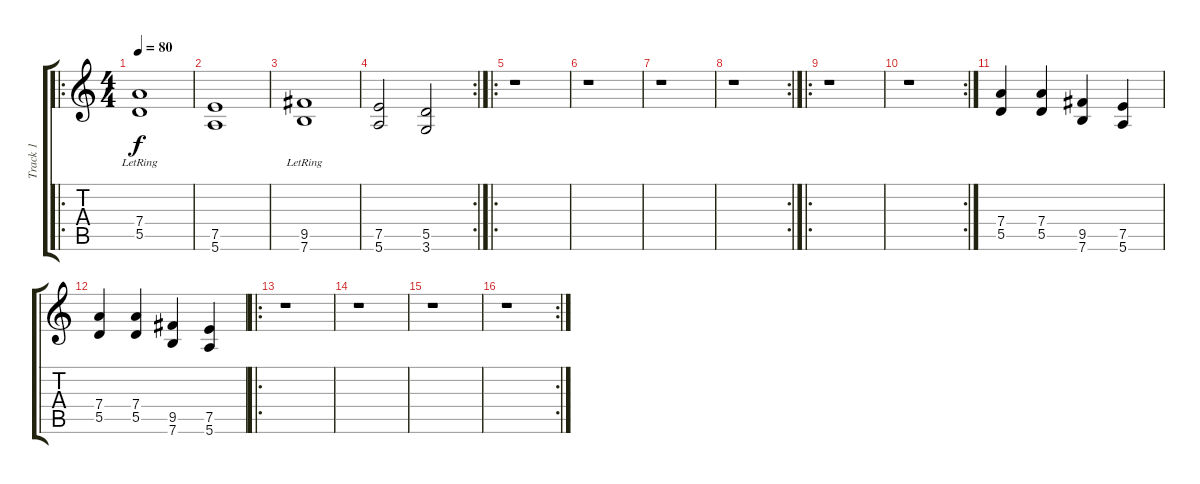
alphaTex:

\track ("Track 1" "Track 1") {instrument overdrivenguitar}
\staff {score tabs}
\tuning (E4 B3 G3 D3 A2 E2) {hide}
\ro
\ts (4 4)
\tempo 80
\clef g2
\ks c
(7.4 5.5{lr}).1{dy f instrument overdrivenguitar} |
(7.5 5.6).1 |
(9.5{lr} 7.6).1 |
\rc 2
(7.5 5.6).2 (5.5 3.6).2 |
\ro
r.1 |
r.1 |
r.1 |
\rc 2
r.1 |
\ro
r.1 |
\rc 2
r.1 |
(7.4 5.5).4 (7.4 5.5).4 (9.5 7.6).4 (7.5 5.6).4 |
(7.4 5.5).4 (7.4 5.5).4 (9.5 7.6).4 (7.5 5.6).4 |
\ro
r.1 |
r.1 |
r.1 |
\rc 2
r.1
